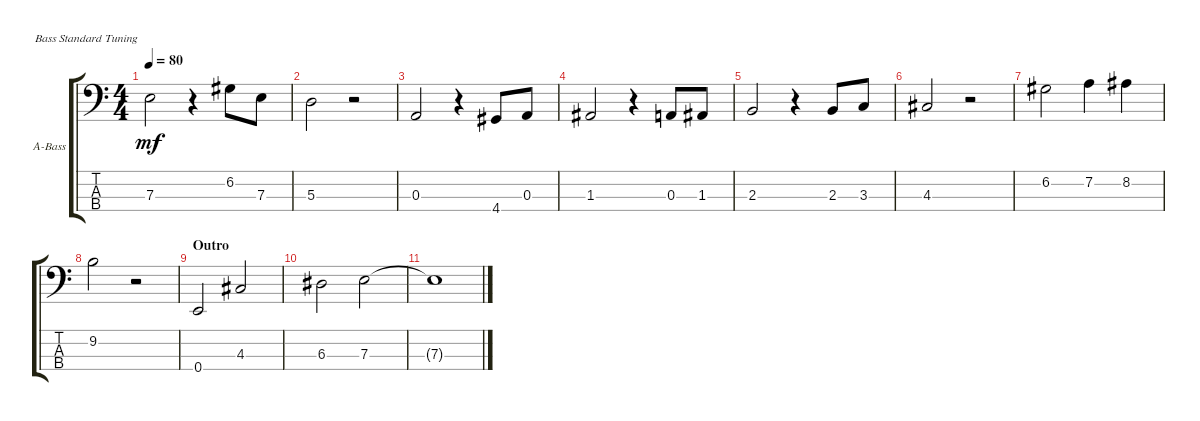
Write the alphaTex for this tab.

\defaultSystemsLayout 4
\bracketExtendMode groupsimilarinstruments
\firstSystemTrackNameOrientation horizontal
\otherSystemsTrackNameOrientation horizontal
\track ("Acoustic Bass" "A-Bass") {instrument acousticbass}
\staff {score tabs}
\tuning (G2 D2 A1 E1)
\ts (4 4)
\tempo 80
\clef f4
\ks c
7.3.2{dy mf} r.4 6.2.8 7.3.8 |
5.3.2 r.2 |
0.3.2 r.4 4.4.8 0.3.8 |
1.3.2 r.4 0.3.8 1.3.8 |
2.3.2 r.4 2.3.8 3.3.8 |
4.3.2 r.2 |
6.2.2 7.2.4 8.2.4 |
9.2.2 r.2 |
\section ("" "Outro")
0.4.2 4.3.2 |
6.3.2 7.3.2 |
7.3{t}.1
